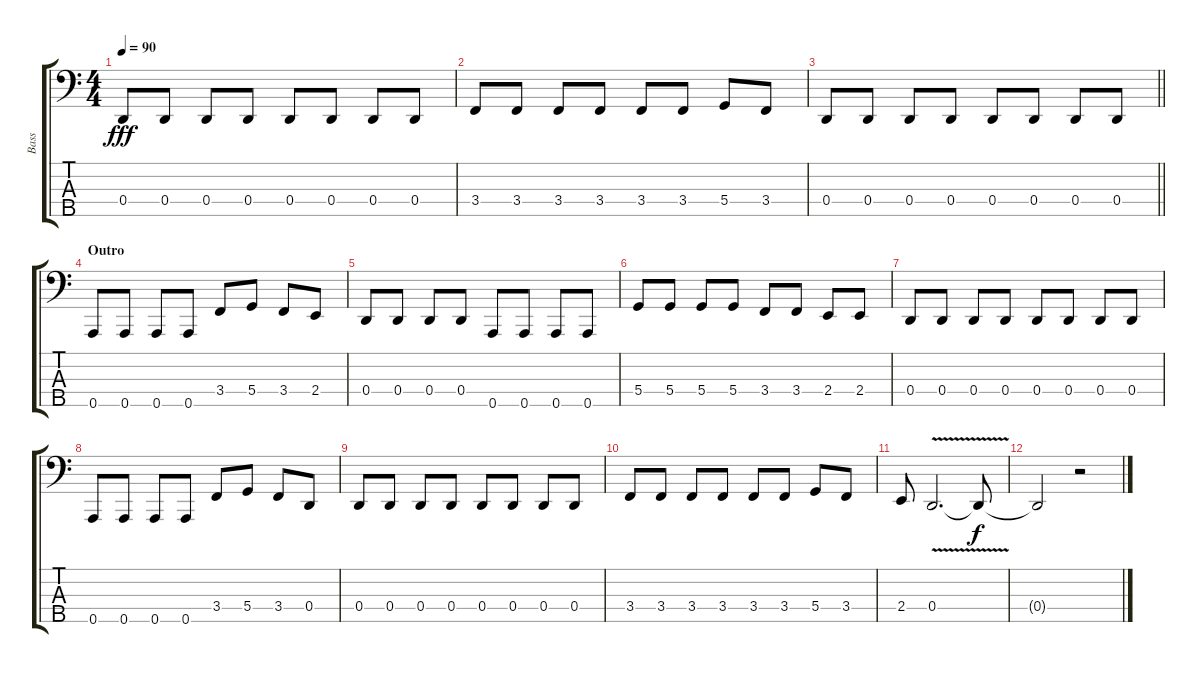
\track ("Bass" "Bass") {instrument electricbassfinger}
\staff {score tabs}
\tuning (F2 C2 G1 D1 A0) {hide}
\ts (4 4)
\tempo 90
\clef f4
\ks c
0.4.8{dy fff} 0.4.8 0.4.8 0.4.8 0.4.8 0.4.8 0.4.8 0.4.8 |
3.4.8 3.4.8 3.4.8 3.4.8 3.4.8 3.4.8 5.4.8 3.4.8 |
\barLineRight lightlight
0.4.8 0.4.8 0.4.8 0.4.8 0.4.8 0.4.8 0.4.8 0.4.8 |
\section ("" "Outro")
0.5.8 0.5.8 0.5.8 0.5.8 3.4.8 5.4.8 3.4.8 2.4.8 |
0.4.8 0.4.8 0.4.8 0.4.8 0.5.8 0.5.8 0.5.8 0.5.8 |
5.4.8 5.4.8 5.4.8 5.4.8 3.4.8 3.4.8 2.4.8 2.4.8 |
0.4.8 0.4.8 0.4.8 0.4.8 0.4.8 0.4.8 0.4.8 0.4.8 |
0.5.8 0.5.8 0.5.8 0.5.8 3.4.8 5.4.8 3.4.8 0.4.8 |
0.4.8 0.4.8 0.4.8 0.4.8 0.4.8 0.4.8 0.4.8 0.4.8 |
3.4.8 3.4.8 3.4.8 3.4.8 3.4.8 3.4.8 5.4.8 3.4.8 |
2.4.8 0.4{v}.2{d} 0.4{t}.8{dy f} |
0.4{t}.2 r.2
